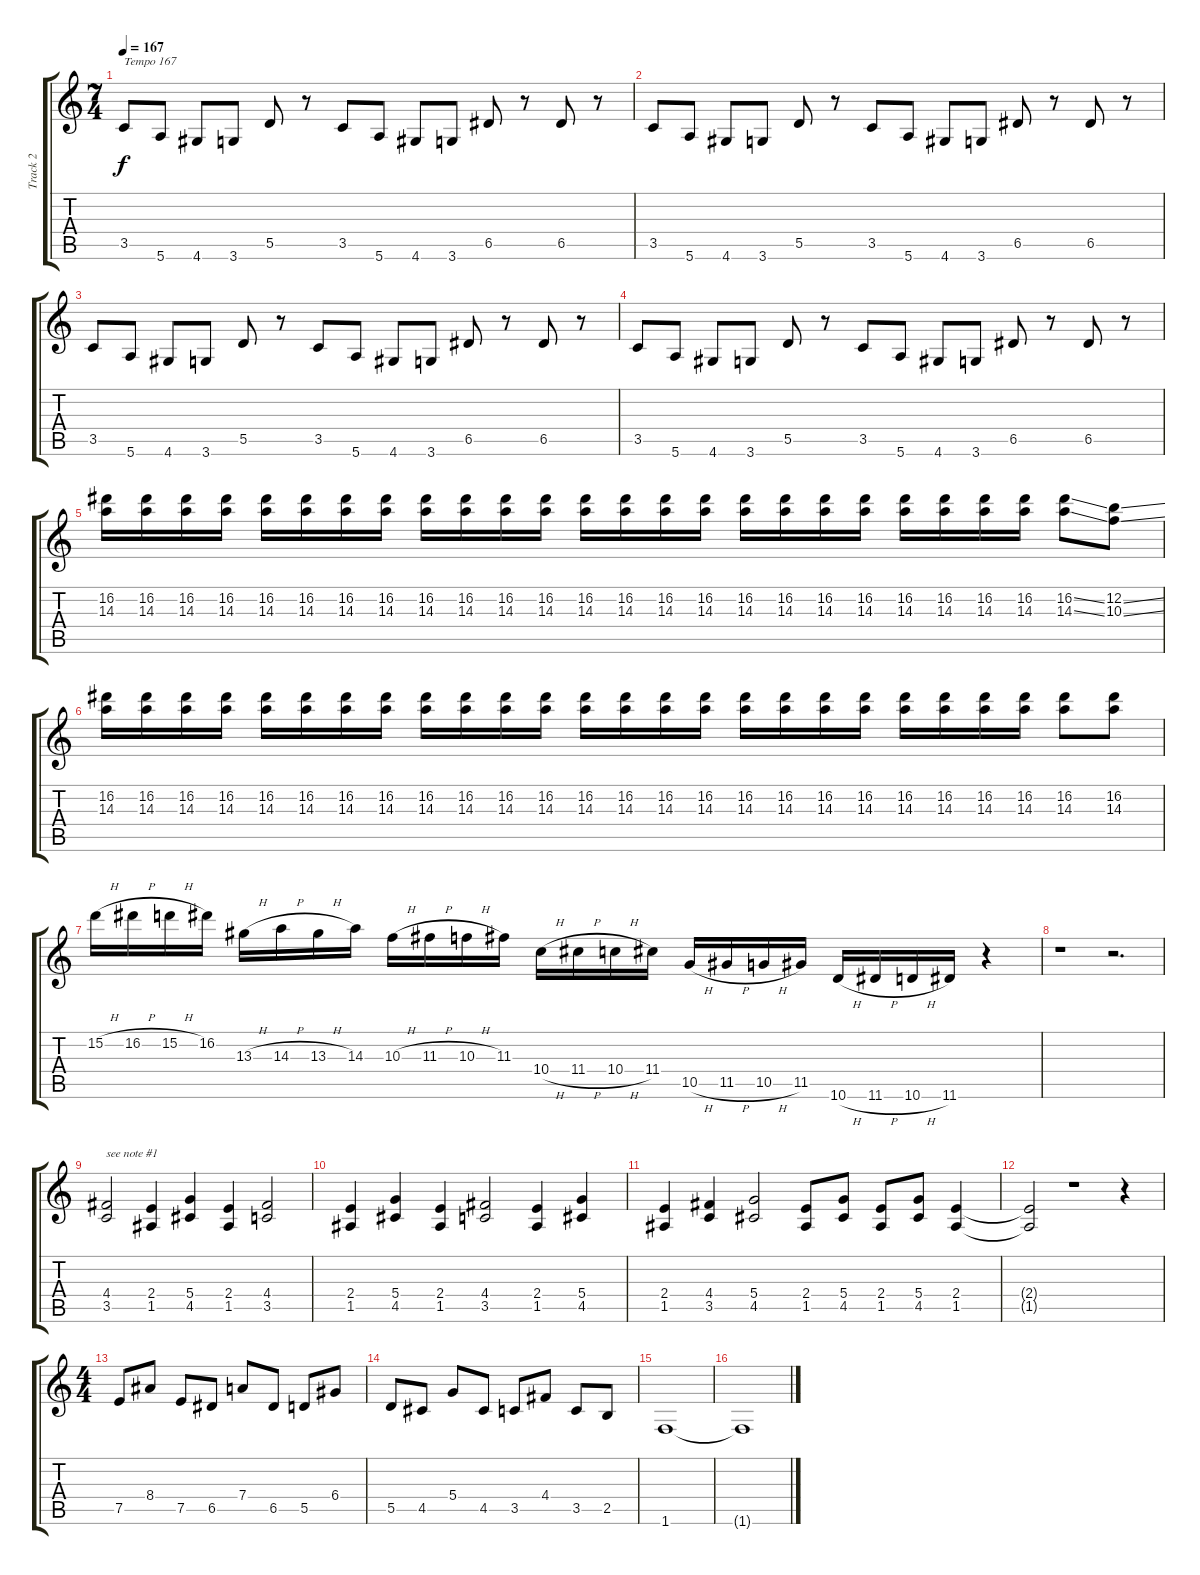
\track ("Track 2" "Track 2") {instrument distortionguitar}
\staff {score tabs}
\tuning (E4 B3 G3 D3 A2 E2) {hide}
\ts (7 4)
\tempo 167
\clef g2
\ks c
3.5.8{txt "Tempo 167" dy f instrument distortionguitar} 5.6.8 4.6.8 3.6.8 5.5.8 r.8 3.5.8 5.6.8 4.6.8 3.6.8 6.5.8 r.8 6.5.8 r.8 |
3.5.8 5.6.8 4.6.8 3.6.8 5.5.8 r.8 3.5.8 5.6.8 4.6.8 3.6.8 6.5.8 r.8 6.5.8 r.8 |
3.5.8 5.6.8 4.6.8 3.6.8 5.5.8 r.8 3.5.8 5.6.8 4.6.8 3.6.8 6.5.8 r.8 6.5.8 r.8 |
3.5.8 5.6.8 4.6.8 3.6.8 5.5.8 r.8 3.5.8 5.6.8 4.6.8 3.6.8 6.5.8 r.8 6.5.8 r.8 |
(16.2 14.3).16 (16.2 14.3).16 (16.2 14.3).16 (16.2 14.3).16 (16.2 14.3).16 (16.2 14.3).16 (16.2 14.3).16 (16.2 14.3).16 (16.2 14.3).16 (16.2 14.3).16 (16.2 14.3).16 (16.2 14.3).16 (16.2 14.3).16 (16.2 14.3).16 (16.2 14.3).16 (16.2 14.3).16 (16.2 14.3).16 (16.2 14.3).16 (16.2 14.3).16 (16.2 14.3).16 (16.2 14.3).16 (16.2 14.3).16 (16.2 14.3).16 (16.2 14.3).16 (16.2{ss} 14.3{ss}).8 (12.2{ss} 10.3{ss}).8 |
(16.2 14.3).16 (16.2 14.3).16 (16.2 14.3).16 (16.2 14.3).16 (16.2 14.3).16 (16.2 14.3).16 (16.2 14.3).16 (16.2 14.3).16 (16.2 14.3).16 (16.2 14.3).16 (16.2 14.3).16 (16.2 14.3).16 (16.2 14.3).16 (16.2 14.3).16 (16.2 14.3).16 (16.2 14.3).16 (16.2 14.3).16 (16.2 14.3).16 (16.2 14.3).16 (16.2 14.3).16 (16.2 14.3).16 (16.2 14.3).16 (16.2 14.3).16 (16.2 14.3).16 (16.2 14.3).8 (16.2 14.3).8 |
15.2{h}.16 16.2{h}.16 15.2{h}.16 16.2.16 13.3{h}.16 14.3{h}.16 13.3{h}.16 14.3.16 10.3{h}.16 11.3{h}.16 10.3{h}.16 11.3.16 10.4{h}.16 11.4{h}.16 10.4{h}.16 11.4.16 10.5{h}.16 11.5{h}.16 10.5{h}.16 11.5.16 10.6{h}.16 11.6{h}.16 10.6{h}.16 11.6.16 r.4 |
r.1 r.2{d} |
(4.4 3.5).2{txt "see note #1"} (2.4 1.5).4 (5.4 4.5).4 (2.4 1.5).4 (4.4 3.5).2 |
(2.4 1.5).4 (5.4 4.5).4 (2.4 1.5).4 (4.4 3.5).2 (2.4 1.5).4 (5.4 4.5).4 |
(2.4 1.5).4 (4.4 3.5).4 (5.4 4.5).2 (2.4 1.5).8 (5.4 4.5).8 (2.4 1.5).8 (5.4 4.5).8 (2.4 1.5).4 |
(2.4{t} 1.5{t}).2 r.1 r.4 |
\ts (4 4)
7.5.8 8.4.8 7.5.8 6.5.8 7.4.8 6.5.8 5.5.8 6.4.8 |
5.5.8 4.5.8 5.4.8 4.5.8 3.5.8 4.4.8 3.5.8 2.5.8 |
1.6.1 |
1.6{t}.1
